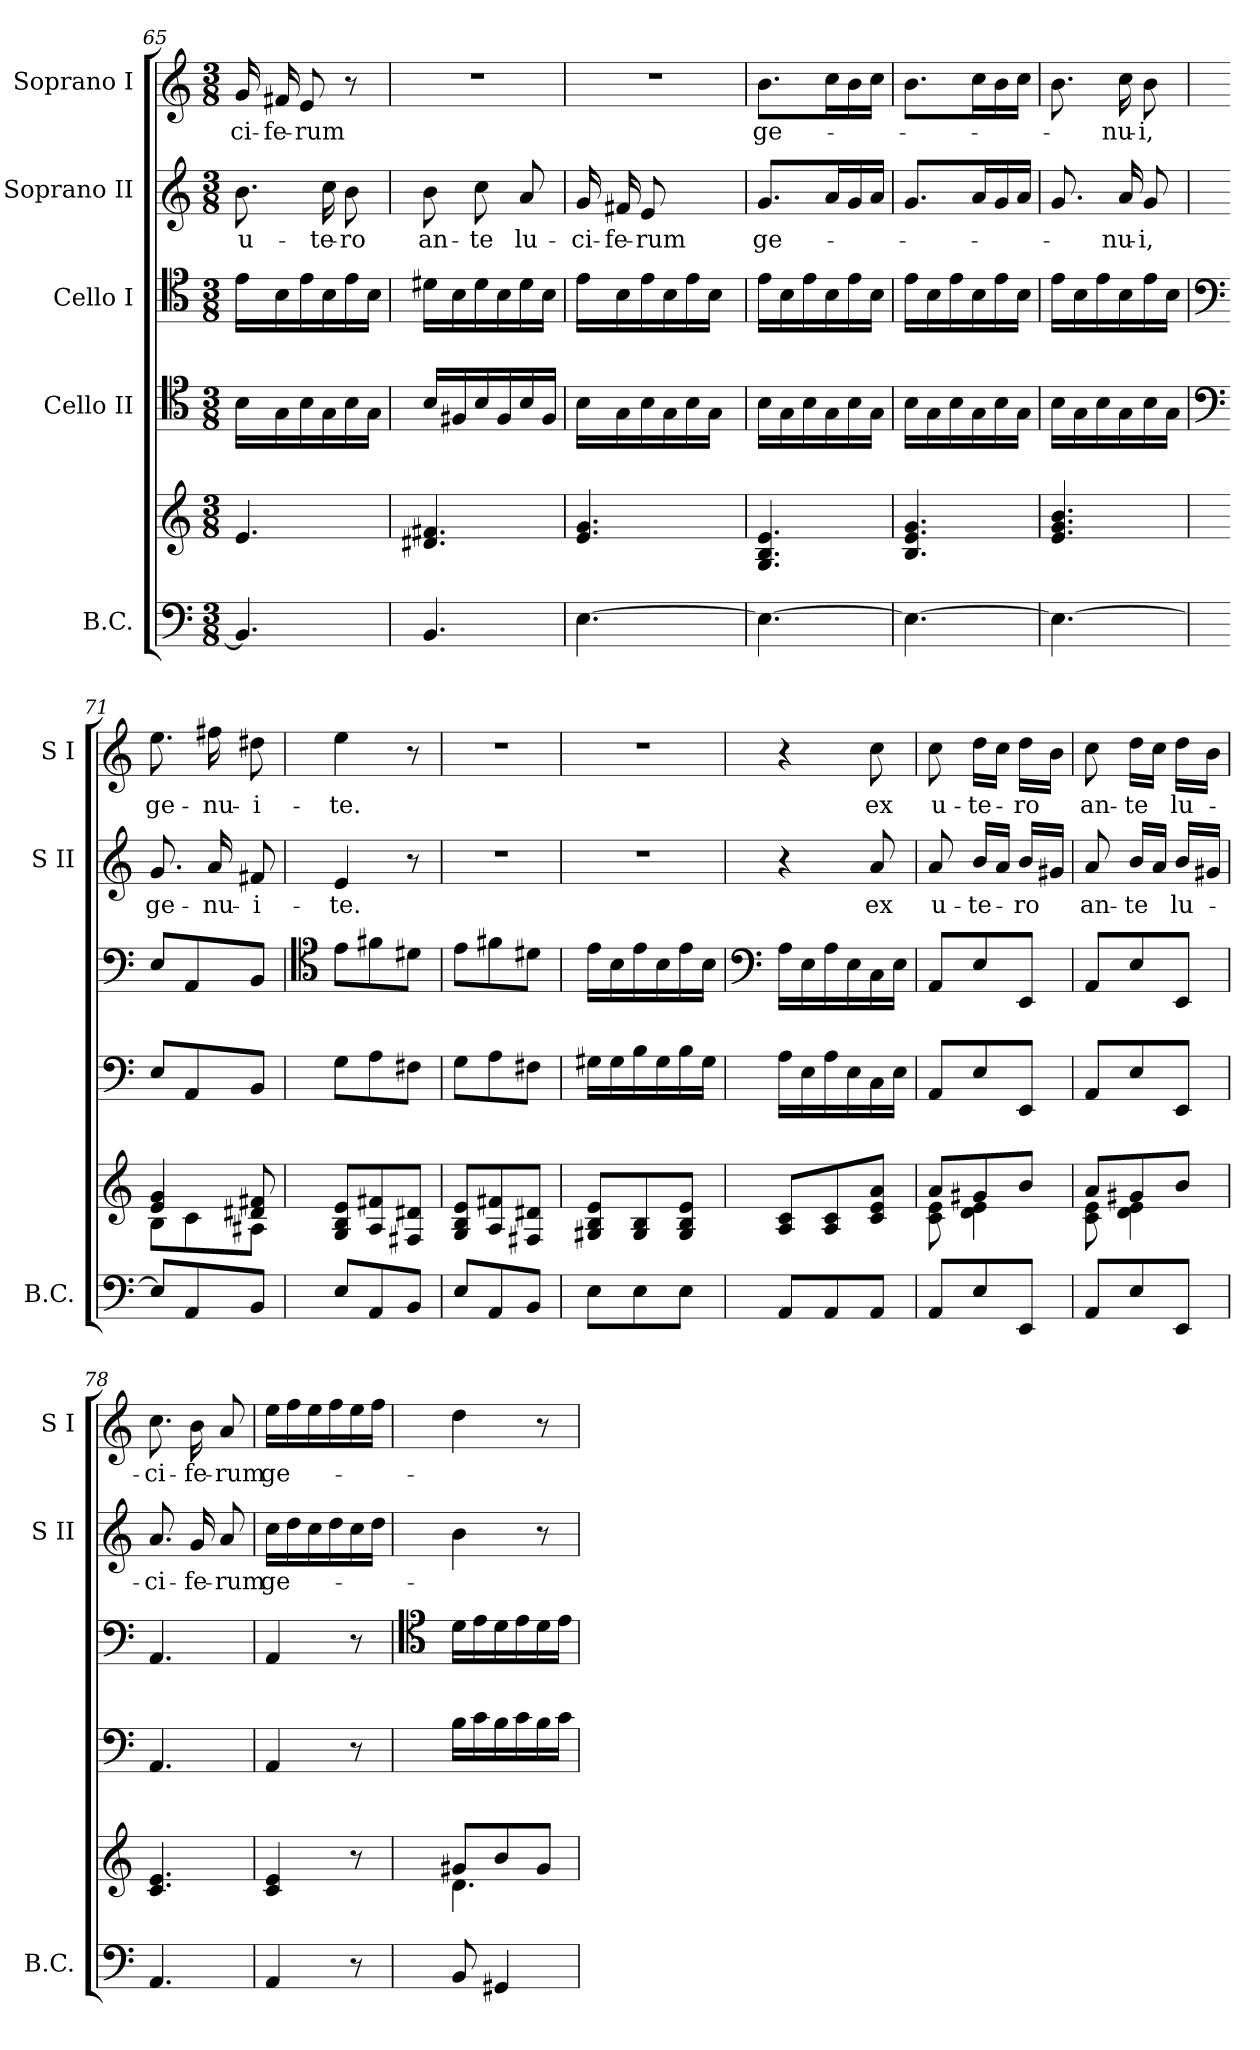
**kern	**kern	**kern	**kern	**kern	**text	**kern	**text
*part5	*part5	*part4	*part3	*part2	*part2	*part1	*part1
*staff6	*staff5	*staff4	*staff3	*staff2	*staff2	*staff1	*staff1
*I"B.C.	*	*I"Cello II	*I"Cello I	*I"Soprano II	*	*I"Soprano I	*
*I'B.C.	*	*	*	*I'S II	*	*I'S I	*
!!LO:PB:g=z
*clefF4	*clefG2	*clefC4	*clefC4	*clefG2	*	*clefG2	*
*k[]	*k[]	*k[]	*k[]	*k[]	*	*k[]	*
*C:	*C:	*C:	*C:	*C:	*	*C:	*
*M3/8	*M3/8	*M3/8	*M3/8	*M3/8	*	*M3/8	*
=65	=65	=65	=65	=65	=65	=65	=65
!	!	!	!	!	!LO:LY:b	!	!LO:LY:b
4.BB/]	4.e/	16B\LL	16e\LL	8.b\	u-	16g/	-ci-
!	!	!	!	!	!	!	!LO:LY:b
.	.	16G\	16B\	.	.	16f#X/	-fe-
!	!	!	!	!	!	!	!LO:LY:b
.	.	16B\	16e\	.	.	8e/	-rum
!	!	!	!	!	!LO:LY:b	!	!
.	.	16G\	16B\	16cc\	-te-	.	.
!	!	!	!	!	!LO:LY:b	!	!
.	.	16B\	16e\	8b\	-ro	8r	.
.	.	16G\JJ	16B\JJ	.	.	.	.
=66	=66	=66	=66	=66	=66	=66	=66
!	!	!	!	!	!LO:LY:b	!	!
4.BB/	4.d#X/ 4.f#X/	16B/LL	16d#X\LL	8b\	an-	4.r	.
.	.	16F#X/	16B\	.	.	.	.
!	!	!	!	!	!LO:LY:b	!	!
.	.	16B/	16d#\	8cc\	-te	.	.
.	.	16F#/	16B\	.	.	.	.
!	!	!	!	!	!LO:LY:b	!	!
.	.	16B/	16d#\	8a/	lu-	.	.
.	.	16F#/JJ	16B\JJ	.	.	.	.
=67	=67	=67	=67	=67	=67	=67	=67
!	!	!	!	!	!LO:LY:b	!	!
[4.E\	4.e/ 4.g/	16B\LL	16e\LL	16g/	-ci-	4.r	.
!	!	!	!	!	!LO:LY:b	!	!
.	.	16G\	16B\	16f#X/	-fe-	.	.
!	!	!	!	!	!LO:LY:b	!	!
.	.	16B\	16e\	8e/	-rum	.	.
.	.	16G\	16B\	.	.	.	.
.	.	16B\	16e\	8ryy	.	.	.
.	.	16G\JJ	16B\JJ	.	.	.	.
=68	=68	=68	=68	=68	=68	=68	=68
!	!	!	!	!	!LO:LY:b	!	!LO:LY:b
4.E\_	4.G/ 4.B/ 4.e/	16B\LL	16e\LL	8.g/L	ge-	8.b\L	ge-
.	.	16G\	16B\	.	.	.	.
.	.	16B\	16e\	.	.	.	.
.	.	16G\	16B\	16a/L	.	16cc\L	.
.	.	16B\	16e\	16g/	.	16b\	.
.	.	16G\JJ	16B\JJ	16a/JJ	.	16cc\JJ	.
=69	=69	=69	=69	=69	=69	=69	=69
4.E\_	4.B/ 4.e/ 4.g/	16B\LL	16e\LL	8.g/L	.	8.b\L	.
.	.	16G\	16B\	.	.	.	.
.	.	16B\	16e\	.	.	.	.
.	.	16G\	16B\	16a/L	.	16cc\L	.
.	.	16B\	16e\	16g/	.	16b\	.
.	.	16G\JJ	16B\JJ	16a/JJ	.	16cc\JJ	.
=70	=70	=70	=70	=70	=70	=70	=70
4.E\_	4.e/ 4.g/ 4.b/	16B\LL	16e\LL	8.g/	.	8.b\	.
.	.	16G\	16B\	.	.	.	.
.	.	16B\	16e\	.	.	.	.
!	!	!	!	!	!LO:LY:b	!	!LO:LY:b
.	.	16G\	16B\	16a/	-nu-	16cc\	-nu-
!	!	!	!	!	!LO:LY:b	!	!LO:LY:b
.	.	16B\	16e\	8g/	-i,	8b\	-i,
.	.	16G\JJ	16B\JJ	.	.	.	.
!!LO:LB:g=z
=71	=71	=71	=71	=71	=71	=71	=71
*	*	*clefF4	*clefF4	*	*	*	*
*	*^	*	*	*	*	*	*
!	!	!	!	!	!	!LO:LY:b	!	!LO:LY:b
8E/L]	4e/ 4g/	8B\L	8E/L	8E/L	8.g/	ge-	8.ee\	ge-
8AA/	.	8c\	8AA/	8AA/	.	.	.	.
!	!	!	!	!	!	!LO:LY:b	!	!LO:LY:b
.	.	.	.	.	16a/	-nu-	16ff#X\	-nu-
!	!	!	!	!	!	!LO:LY:b	!	!LO:LY:b
8BB/J	8d#X/ 8f#X/	8A#X\J	8BB/J	8BB/J	8f#X/	-i-	8dd#X\	-i-
*	*v	*v	*	*	*	*	*	*
=72	=72	=72	=72	=72	=72	=72	=72
*	*	*	*clefC4	*	*	*	*
*	*^	*	*	*	*	*	*
!	!	!	!	!	!	!LO:LY:b	!	!LO:LY:b
*	*v	*v	*	*	*	*	*	*
8E/L	8G/ 8B/ 8e/L	8G\L	8e\L	4e/	-te.	4ee\	-te.
8AA/	8A/ 8f#X/	8A\	8f#X\	.	.	.	.
8BB/J	8F#X/ 8d#X/J	8F#X\J	8d#X\J	8r	.	8r	.
=73	=73	=73	=73	=73	=73	=73	=73
8E/L	8G/ 8B/ 8e/L	8G\L	8e\L	4.r	.	4.r	.
8AA/	8A/ 8f#X/	8A\	8f#X\	.	.	.	.
8BB/J	8F#X/ 8d#X/J	8F#X\J	8d#X\J	.	.	.	.
=74	=74	=74	=74	=74	=74	=74	=74
8E\L	8G#X/ 8B/ 8e/L	16G#X\LL	16e\LL	4.r	.	4.r	.
.	.	16G#\	16B\	.	.	.	.
8E\	8G#/ 8B/	16B\	16e\	.	.	.	.
.	.	16G#\	16B\	.	.	.	.
8E\J	8G#/ 8B/ 8e/J	16B\	16e\	.	.	.	.
.	.	16G#\JJ	16B\JJ	.	.	.	.
=75	=75	=75	=75	=75	=75	=75	=75
*	*	*	*clefF4	*	*	*	*
8AA/L	8A/ 8c/L	16A\LL	16A\LL	4r	.	4r	.
.	.	16E\	16E\	.	.	.	.
8AA/	8A/ 8c/	16A\	16A\	.	.	.	.
.	.	16E\	16E\	.	.	.	.
!	!	!	!	!	!LO:LY:b	!	!LO:LY:b
8AA/J	8c/ 8e/ 8a/J	16C\	16C\	8a/	ex	8cc\	ex
.	.	16E\JJ	16E\JJ	.	.	.	.
=76	=76	=76	=76	=76	=76	=76	=76
*	*^	*	*	*	*	*	*
!	!	!	!	!	!	!LO:LY:b	!	!LO:LY:b
8AA/L	8a/L	8c\ 8e\	8AA/L	8AA/L	8a/	u-	8cc\	u-
!	!	!	!	!	!	!LO:LY:b	!	!LO:LY:b
8E/	8g#X/	4d\ 4e\	8E/	8E/	16b/LL	-te-	16dd\LL	-te-
.	.	.	.	.	16a/JJ	.	16cc\JJ	.
!	!	!	!	!	!	!LO:LY:b	!	!LO:LY:b
8EE/J	8b/J	.	8EE/J	8EE/J	16b/LL	-ro	16dd\LL	-ro
.	.	.	.	.	16g#X/JJ	.	16b\JJ	.
=77	=77	=77	=77	=77	=77	=77	=77	=77
!	!	!	!	!	!	!LO:LY:b	!	!LO:LY:b
8AA/L	8a/L	8c\ 8e\	8AA/L	8AA/L	8a/	an-	8cc\	an-
!	!	!	!	!	!	!LO:LY:b	!	!LO:LY:b
8E/	8g#X/	4d\ 4e\	8E/	8E/	16b/LL	-te	16dd\LL	-te
.	.	.	.	.	16a/JJ	.	16cc\JJ	.
!	!	!	!	!	!	!LO:LY:b	!	!LO:LY:b
8EE/J	8b/J	.	8EE/J	8EE/J	16b/LL	lu-	16dd\LL	lu-
.	.	.	.	.	16g#X/JJ	.	16b\JJ	.
*	*v	*v	*	*	*	*	*	*
!!LO:PB:g=z
=78	=78	=78	=78	=78	=78	=78	=78
!	!	!	!	!	!LO:LY:b	!	!LO:LY:b
4.AA/	4.c/ 4.e/	4.AA/	4.AA/	8.a/	-ci-	8.cc\	-ci-
!	!	!	!	!	!LO:LY:b	!	!LO:LY:b
.	.	.	.	16g/	-fe-	16b\	-fe-
!	!	!	!	!	!LO:LY:b	!	!LO:LY:b
.	.	.	.	8a/	-rum	8a/	-rum
=79	=79	=79	=79	=79	=79	=79	=79
!	!	!	!	!	!LO:LY:b	!	!LO:LY:b
4AA/	4c/ 4e/	4AA/	4AA/	16cc\LL	ge-	16ee\LL	ge-
.	.	.	.	16dd\	.	16ff\	.
.	.	.	.	16cc\	.	16ee\	.
.	.	.	.	16dd\	.	16ff\	.
8r	8r	8r	8r	16cc\	.	16ee\	.
.	.	.	.	16dd\JJ	.	16ff\JJ	.
=80	=80	=80	=80	=80	=80	=80	=80
*	*	*	*clefC4	*	*	*	*
*	*^	*	*	*	*	*	*
8BB/	8g#X/L	4.d\	16B\LL	16d\LL	4b\	.	4dd\	.
.	.	.	16c\	16e\	.	.	.	.
4GG#X/	8b/	.	16B\	16d\	.	.	.	.
.	.	.	16c\	16e\	.	.	.	.
.	8g#/J	.	16B\	16d\	8r	.	8r	.
.	.	.	16c\JJ	16e\JJ	.	.	.	.
*	*v	*v	*	*	*	*	*	*
=	=	=	=	=	=	=	=
*-	*-	*-	*-	*-	*-	*-	*-
